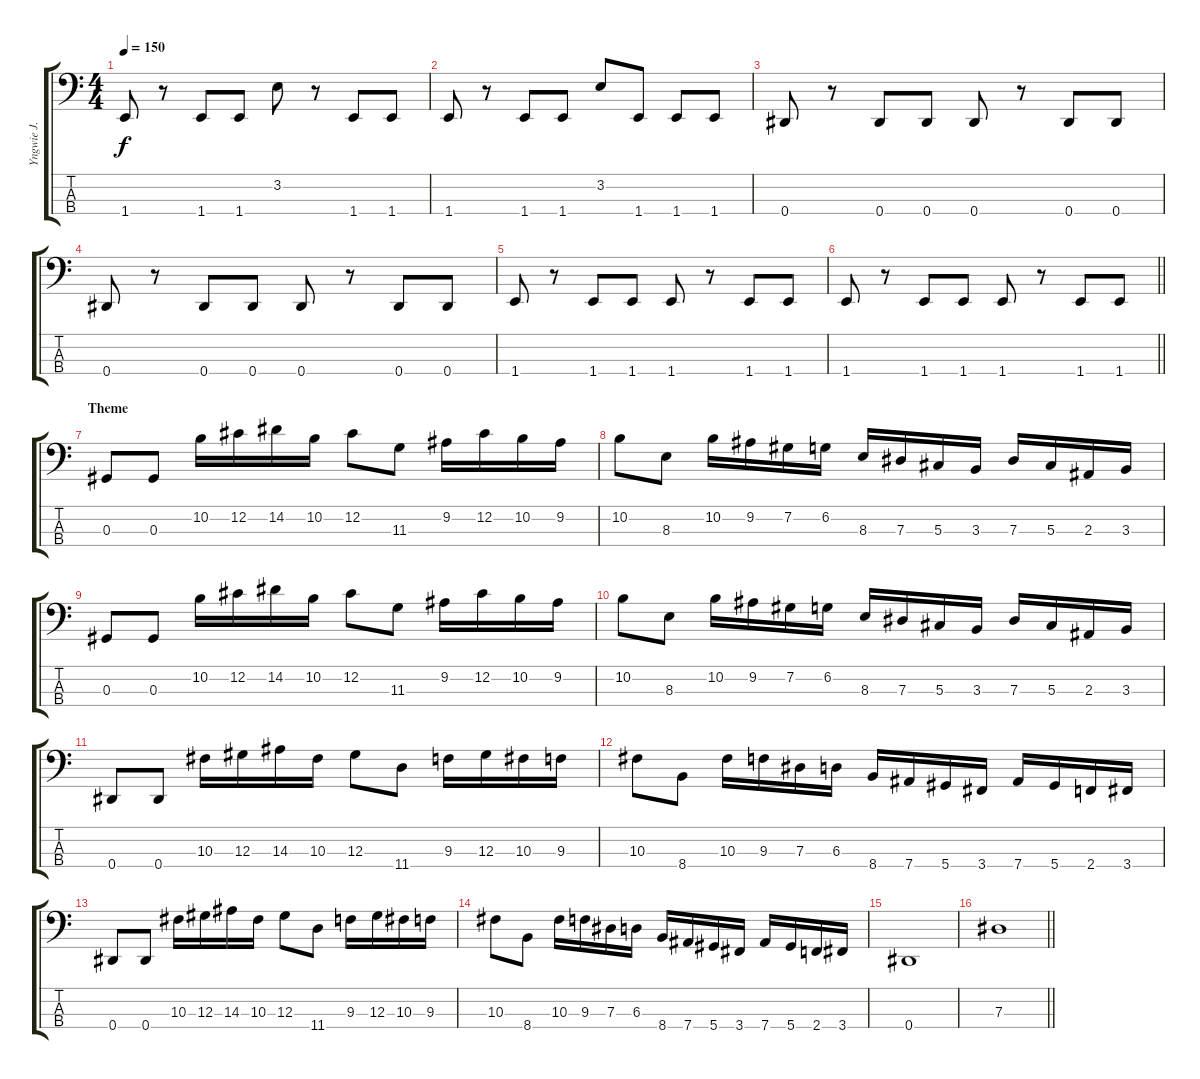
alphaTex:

\track ("Yngwie J. Malmsteen" "Yngwie J. ") {instrument electricbasspick}
\staff {score tabs}
\tuning (Gb2 Db2 Ab1 Eb1) {hide}
\ts (4 4)
\tempo 150
\clef f4
\ks c
1.4.8{dy f} r.8 1.4.8 1.4.8 3.2.8 r.8 1.4.8 1.4.8 |
1.4.8 r.8 1.4.8 1.4.8 3.2.8 1.4.8 1.4.8 1.4.8 |
0.4.8 r.8 0.4.8 0.4.8 0.4.8 r.8 0.4.8 0.4.8 |
0.4.8 r.8 0.4.8 0.4.8 0.4.8 r.8 0.4.8 0.4.8 |
1.4.8 r.8 1.4.8 1.4.8 1.4.8 r.8 1.4.8 1.4.8 |
\barLineRight lightlight
1.4.8 r.8 1.4.8 1.4.8 1.4.8 r.8 1.4.8 1.4.8 |
\section ("" "Theme")
0.3.8 0.3.8 10.2.16 12.2.16 14.2.16 10.2.16 12.2.8 11.3.8 9.2.16 12.2.16 10.2.16 9.2.16 |
10.2.8 8.3.8 10.2.16 9.2.16 7.2.16 6.2.16 8.3.16 7.3.16 5.3.16 3.3.16 7.3.16 5.3.16 2.3.16 3.3.16 |
0.3.8 0.3.8 10.2.16 12.2.16 14.2.16 10.2.16 12.2.8 11.3.8 9.2.16 12.2.16 10.2.16 9.2.16 |
10.2.8 8.3.8 10.2.16 9.2.16 7.2.16 6.2.16 8.3.16 7.3.16 5.3.16 3.3.16 7.3.16 5.3.16 2.3.16 3.3.16 |
0.4.8 0.4.8 10.3.16 12.3.16 14.3.16 10.3.16 12.3.8 11.4.8 9.3.16 12.3.16 10.3.16 9.3.16 |
10.3.8 8.4.8 10.3.16 9.3.16 7.3.16 6.3.16 8.4.16 7.4.16 5.4.16 3.4.16 7.4.16 5.4.16 2.4.16 3.4.16 |
0.4.8 0.4.8 10.3.16 12.3.16 14.3.16 10.3.16 12.3.8 11.4.8 9.3.16 12.3.16 10.3.16 9.3.16 |
10.3.8 8.4.8 10.3.16 9.3.16 7.3.16 6.3.16 8.4.16 7.4.16 5.4.16 3.4.16 7.4.16 5.4.16 2.4.16 3.4.16 |
0.4.1 |
\barLineRight lightlight
7.3.1
